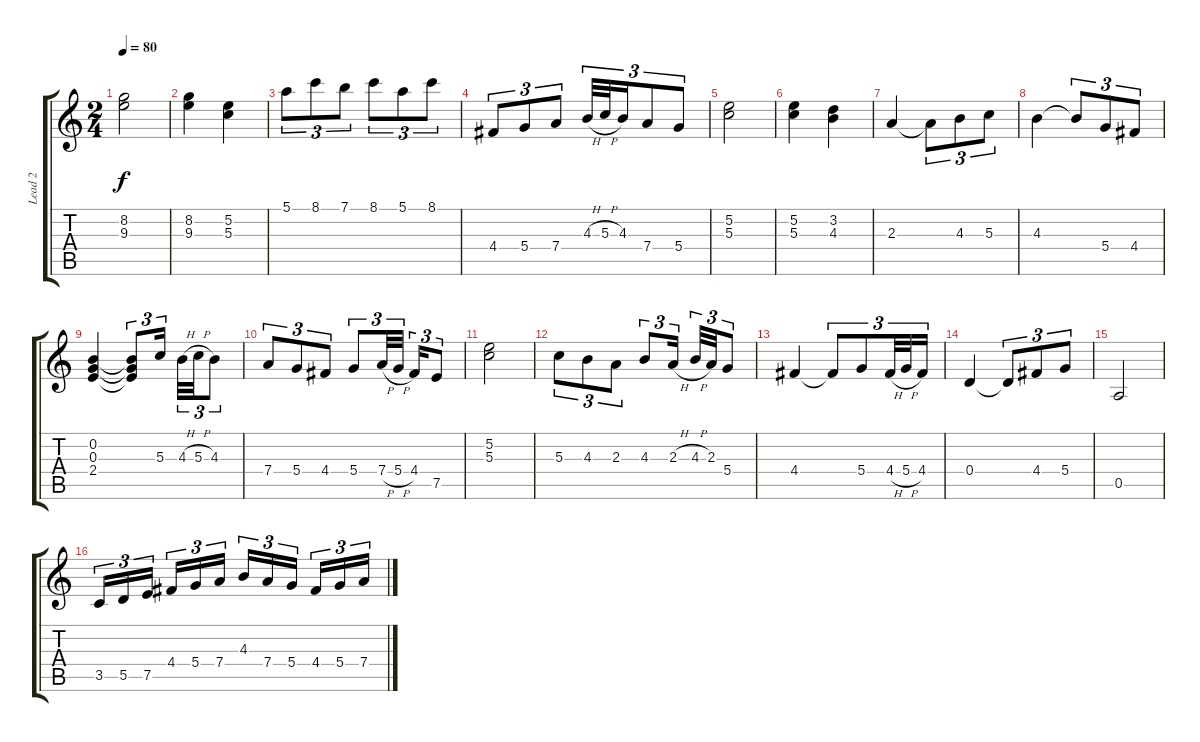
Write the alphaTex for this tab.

\track ("Lead 2" "Lead 2") {instrument acousticguitarnylon}
\staff {score tabs}
\tuning (E4 B3 G3 D3 A2 E2) {hide}
\ts (2 4)
\tempo 80
\clef g2
\ks c
(8.2 9.3).2{dy f} |
(8.2 9.3).4 (5.2 5.3).4 |
5.1.8{tu (3 2)} 8.1.8{tu (3 2)} 7.1.8{tu (3 2)} 8.1.8{tu (3 2)} 5.1.8{tu (3 2)} 8.1.8{tu (3 2)} |
4.4.8{tu (3 2)} 5.4.8{tu (3 2)} 7.4.8{tu (3 2)} 4.3{h}.32{tu (3 2)} 5.3{h}.32{tu (3 2)} 4.3.16{tu (3 2)} 7.4.8{tu (3 2)} 5.4.8{tu (3 2)} |
(5.2 5.3).2 |
(5.2 5.3).4 (3.2 4.3).4 |
2.3.4 2.3{t}.8{tu (3 2)} 4.3.8{tu (3 2)} 5.3.8{tu (3 2)} |
4.3.4 4.3{t}.8{tu (3 2)} 5.4.8{tu (3 2)} 4.4.8{tu (3 2)} |
(0.2 0.3 2.4).4{volume 14} (0.2{t} 0.3{t} 2.4{t}).8{tu (3 2)} 5.3.16{tu (3 2)} 4.3{h}.32{tu (3 2)} 5.3{h}.32{tu (3 2)} 4.3.8{tu (3 2)} |
7.4.8{tu (3 2) volume 14} 5.4.8{tu (3 2)} 4.4.8{tu (3 2)} 5.4.8{tu (3 2)} 7.4{h}.32{tu (3 2)} 5.4{h}.32{tu (3 2)} 4.4.16{tu (3 2)} 7.5.8{tu (3 2)} |
(5.2 5.3).2{volume 14} |
5.3.8{tu (3 2) volume 14} 4.3.8{tu (3 2)} 2.3.8{tu (3 2)} 4.3.8{tu (3 2)} 2.3{h}.16{tu (3 2)} 4.3{h}.32{tu (3 2)} 2.3.32{tu (3 2)} 5.4.8{tu (3 2)} |
4.4.4{volume 14} 4.4{t}.8{tu (3 2)} 5.4.8{tu (3 2)} 4.4{h}.32{tu (3 2)} 5.4{h}.32{tu (3 2)} 4.4.16{tu (3 2)} |
0.4.4{volume 14} 0.4{t}.8{tu (3 2)} 4.4.8{tu (3 2)} 5.4.8{tu (3 2)} |
0.5.2{volume 14} |
3.5.16{tu (3 2) volume 14} 5.5.16{tu (3 2)} 7.5.16{tu (3 2)} 4.4.16{tu (3 2)} 5.4.16{tu (3 2)} 7.4.16{tu (3 2)} 4.3.16{tu (3 2)} 7.4.16{tu (3 2)} 5.4.16{tu (3 2)} 4.4.16{tu (3 2)} 5.4.16{tu (3 2)} 7.4.16{tu (3 2)}
